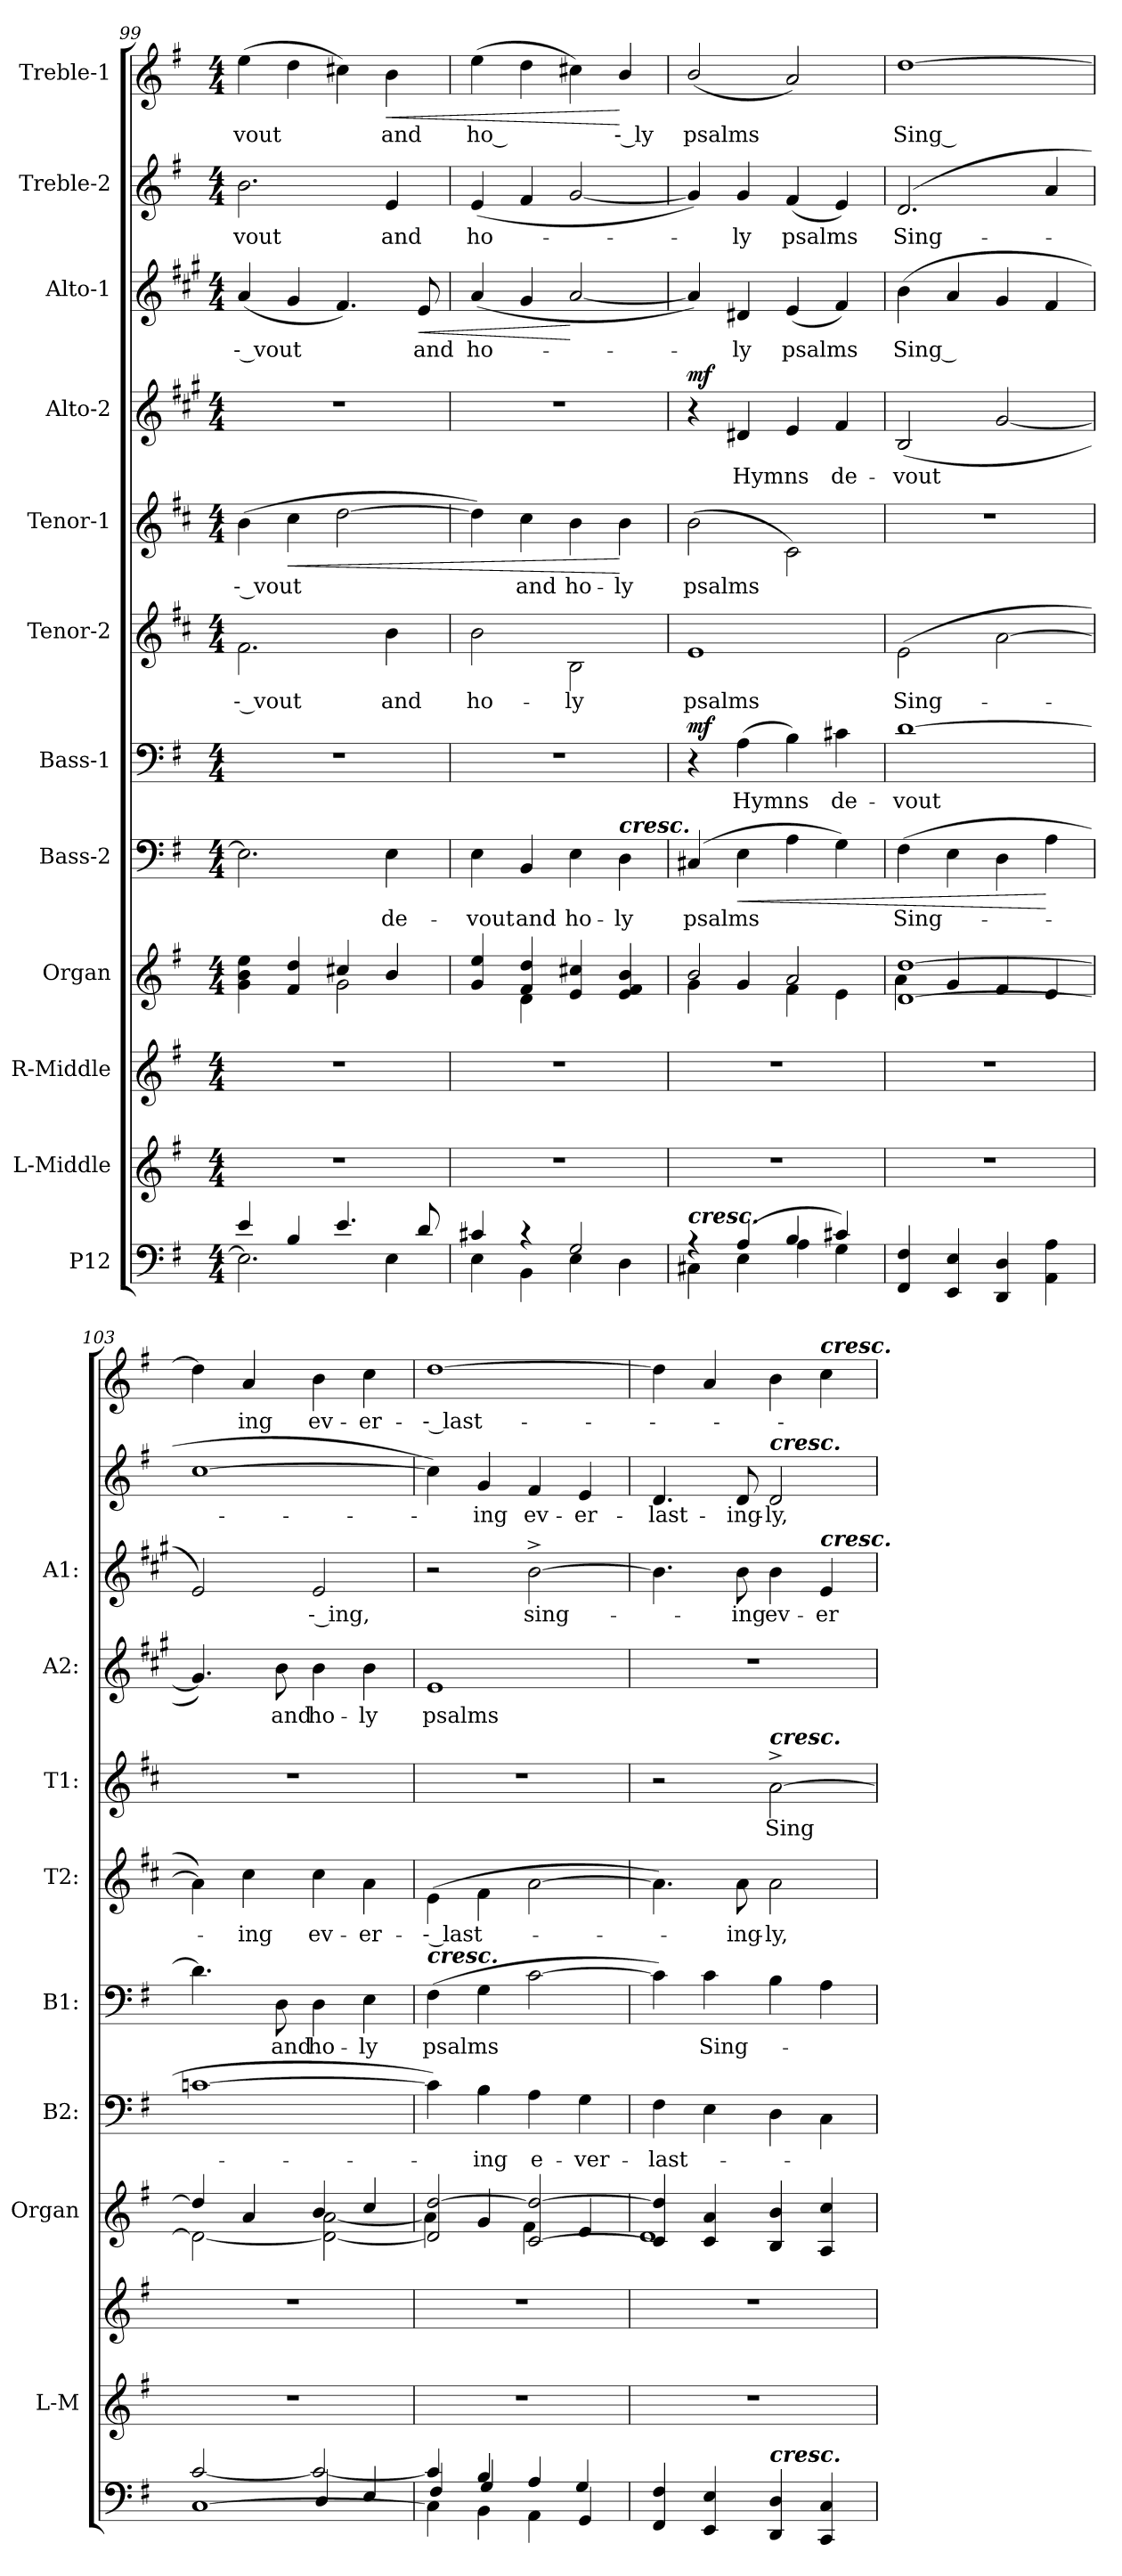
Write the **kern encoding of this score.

**kern	**kern	**kern	**kern	**kern	**text	**dynam	**kern	**text	**dynam	**kern	**text	**kern	**text	**dynam	**kern	**text	**dynam	**kern	**text	**dynam	**kern	**text	**kern	**text	**dynam
*part12	*part11	*part10	*part9	*part8	*part8	*part8	*part7	*part7	*part7	*part6	*part6	*part5	*part5	*part5	*part4	*part4	*part4	*part3	*part3	*part3	*part2	*part2	*part1	*part1	*part1
*staff12	*staff11	*staff10	*staff9	*staff8	*staff8	*staff8	*staff7	*staff7	*staff7	*staff6	*staff6	*staff5	*staff5	*staff5	*staff4	*staff4	*staff4	*staff3	*staff3	*staff3	*staff2	*staff2	*staff1	*staff1	*staff1
*I"P12	*I"L-Middle	*I"R-Middle	*I"Organ	*I"Bass-2	*	*	*I"Bass-1	*	*	*I"Tenor-2	*	*I"Tenor-1	*	*	*I"Alto-2	*	*	*I"Alto-1	*	*	*I"Treble-2	*	*I"Treble-1	*	*
*	*I'L-M	*	*I'Organ	*I'B2:	*	*	*I'B1:	*	*	*I'T2:	*	*I'T1:	*	*	*I'A2:	*	*	*I'A1:	*	*	*	*	*	*	*
!!LO:PB:g=z
*clefF4	*clefG2	*clefG2	*clefG2	*clefF4	*	*	*clefF4	*	*	*clefG2	*	*clefG2	*	*	*clefG2	*	*	*clefG2	*	*	*clefG2	*	*clefG2	*	*
*	*	*	*	*	*	*	*	*	*	*ITrd4c7	*	*ITrd4c7	*	*	*ITrd1c2	*	*	*ITrd1c2	*	*	*ITrd-7c-12	*	*ITrd-7c-12	*	*
*k[f#]	*k[f#]	*k[f#]	*k[f#]	*k[f#]	*	*	*k[f#]	*	*	*k[f#]	*	*k[f#]	*	*	*k[f#]	*	*	*k[f#]	*	*	*k[f#]	*	*k[f#]	*	*
*G:	*G:	*G:	*G:	*G:	*	*	*G:	*	*	*G:	*	*G:	*	*	*G:	*	*	*G:	*	*	*G:	*	*G:	*	*
*M4/4	*M4/4	*M4/4	*M4/4	*M4/4	*	*	*M4/4	*	*	*M4/4	*	*M4/4	*	*	*M4/4	*	*	*M4/4	*	*	*M4/4	*	*M4/4	*	*
=99	=99	=99	=99	=99	=99	=99	=99	=99	=99	=99	=99	=99	=99	=99	=99	=99	=99	=99	=99	=99	=99	=99	=99	=99	=99
*^	*	*	*^	*	*	*	*	*	*	*	*	*	*	*	*	*	*	*	*	*	*	*	*	*	*
!	!	!	!	!	!	!	!	!	!	!	!	!	!LO:LY:b	!	!LO:LY:b	!	!	!	!	!	!LO:LY:b	!	!	!LO:LY:b	!	!LO:LY:b	!
4e/	2.E\]	1r	1r	4g\ 4b\ 4ee\	2ryy	2.E\]	.	.	1r	.	.	2.B\	-- vout	(>4e\	-- vout	.	1r	.	.	(<4g/	-- vout	.	2.bb\	-vout	(>4eee\	-vout	.
!	!	!	!	!	!	!	!	!	!	!	!	!	!	!	!	!LO:HP:b	!	!	!	!	!	!	!	!	!	!	!
4B/	.	.	.	4f#/ 4dd/	.	.	.	.	.	.	.	.	.	4f#\	.	<	.	.	.	4f#/	.	.	.	.	4ddd\	.	.
4.e/	.	.	.	4cc#X/	2g\	.	.	.	.	.	.	.	.	[2g\	.	.	.	.	.	4.e/)	.	.	.	.	4ccc#X\)	.	.
!	!	!	!	!	!	!	!LO:LY:b	!	!	!	!	!	!LO:LY:b	!	!	!	!	!	!	!	!	!	!	!LO:LY:b	!	!LO:LY:b	!LO:HP:b
.	4E\	.	.	4b/	.	4E\	de-	.	.	.	.	4e\	and	.	.	.	.	.	.	.	.	.	4ee/	and	4bb\	and	<
!	!	!	!	!	!	!	!	!	!	!	!	!	!	!	!	!	!	!	!	!	!LO:LY:b	!LO:HP:b	!	!	!	!	!
8d/	.	.	.	.	.	.	.	.	.	.	.	.	.	.	.	.	.	.	.	8d/	and	<	.	.	.	.	.
=100	=100	=100	=100	=100	=100	=100	=100	=100	=100	=100	=100	=100	=100	=100	=100	=100	=100	=100	=100	=100	=100	=100	=100	=100	=100	=100	=100
!	!	!	!	!	!	!	!LO:LY:b	!	!	!	!	!	!LO:LY:b	!	!	!	!	!	!	!	!LO:LY:b	!	!	!LO:LY:b	!	!LO:LY:b	!
4c#X/	4E\	1r	1r	4g/ 4ee/	4ryy	4E\	-vout	.	1r	.	.	2e\	ho-	4g\])	.	.	1r	.	.	(<4g/	ho-	.	(<4ee/	ho-	(>4eee\	ho --	.
!	!	!	!	!	!	!	!LO:LY:b	!	!	!	!	!	!	!	!LO:LY:b	!	!	!	!	!	!	!	!	!	!	!	!
4r	4BB\	.	.	4f#/ 4dd/	4d\	4BB/	and	.	.	.	.	.	.	4f#\	and	.	.	.	.	4f#/	.	.	4ff#/	.	4ddd\	.	.
!	!	!	!	!	!	!	!LO:LY:b	!	!	!	!	!	!LO:LY:b	!	!LO:LY:b	!	!	!	!	!	!	!	!	!	!	!	!
2G/	4E\	.	.	4e/ 4cc#X/	2ryy	4E\	ho-	.	.	.	.	2E\	-ly	4e\	ho-	.	.	.	.	[2g/	.	[	[2gg/	.	4ccc#X\)	.	.
!	!	!	!	!	!	!LO:TX:a:Bi:t=cresc.	!	!	!	!	!	!	!	!	!	!	!	!	!	!	!	!	!	!	!	!	!
!	!	!	!	!	!	!	!LO:LY:b	!	!	!	!	!	!	!	!LO:LY:b	!	!	!	!	!	!	!	!	!	!	!LO:LY:b	!
.	4D\	.	.	4e/ 4f#/ 4b/	.	4D\	-ly	.	.	.	.	.	.	4e\	-ly	[	.	.	.	.	.	.	.	.	4bb/	-- ly	[
=101	=101	=101	=101	=101	=101	=101	=101	=101	=101	=101	=101	=101	=101	=101	=101	=101	=101	=101	=101	=101	=101	=101	=101	=101	=101	=101	=101
!LO:TX:a:Bi:t=cresc.	!	!	!	!	!	!	!	!	!	!	!	!	!	!	!	!	!	!	!	!	!	!	!	!	!	!	!
!	!	!	!	!	!	!	!LO:LY:b	!	!	!	!LO:DY:b	!	!LO:LY:b	!	!LO:LY:b	!	!	!	!LO:DY:b	!	!	!	!	!	!	!LO:LY:b	!
4r	4C#X\	1r	1r	4g\	2b/	(>4C#X/	psalms	.	4r	.	mf	1A	psalms	(>2e\	psalms	.	4r	.	mf	4g/])	.	.	4gg/])	.	(<2bb/	psalms	.
!	!	!	!	!	!	!	!	!LO:HP:b	!	!LO:LY:b	!	!	!	!	!	!	!	!LO:LY:b	!	!	!LO:LY:b	!	!	!LO:LY:b	!	!	!
(>4A/	4E\	.	.	4g/	.	4E\	.	<	(>4A\	Hymns	.	.	.	.	.	.	4c#X/	Hymns	.	4c#X/	-ly	.	4gg/	-ly	.	.	.
!	!	!	!	!	!	!	!	!	!	!	!	!	!	!	!	!	!	!	!	!	!LO:LY:b	!	!	!LO:LY:b	!	!	!
4B/	4A\	.	.	4f#\	2a/	4A\	.	.	4B\)	.	.	.	.	2F#\)	.	.	4d/	.	.	(<4d/	psalms	.	(<4ff#/	psalms	2aa/)	.	.
!	!	!	!	!	!	!	!	!	!	!LO:LY:b	!	!	!	!	!	!	!	!LO:LY:b	!	!	!	!	!	!	!	!	!
4c#X/)	4G\	.	.	4e\	.	4G\)	.	.	4c#X\	de-	.	.	.	.	.	.	4e/	de-	.	4e/)	.	.	4ee/)	.	.	.	.
=102	=102	=102	=102	=102	=102	=102	=102	=102	=102	=102	=102	=102	=102	=102	=102	=102	=102	=102	=102	=102	=102	=102	=102	=102	=102	=102	=102
!	!	!	!	!	!	!	!LO:LY:b	!	!	!LO:LY:b	!	!	!LO:LY:b	!	!	!	!	!LO:LY:b	!	!	!LO:LY:b	!	!	!LO:LY:b	!	!LO:LY:b	!
*v	*v	*	*	*	*	*	*	*	*	*	*	*	*	*	*	*	*	*	*	*	*	*	*	*	*	*	*
4FF#/ 4F#/	1r	1r	[1d [1dd	4a\	(>4F#\	Sing-	.	[1d	-vout	.	(>2A\	Sing-	1r	.	.	(<2A/	-vout	.	(>4a\	Sing --	.	(>2.dd/	Sing-	[1ddd	Sing --	.
4EE/ 4E/	.	.	.	4g/	4E\	.	.	.	.	.	.	.	.	.	.	.	.	.	4g/	.	.	.	.	.	.	.
4DD/ 4D/	.	.	.	4f#/	4D\	.	.	.	.	.	[2d\	.	.	.	.	[2f#/	.	.	4f#/	.	.	.	.	.	.	.
4AA\ 4A\	.	.	.	4e/	4A\	.	[	.	.	.	.	.	.	.	.	.	.	.	4e/	.	.	4aa/	.	.	.	.
=103	=103	=103	=103	=103	=103	=103	=103	=103	=103	=103	=103	=103	=103	=103	=103	=103	=103	=103	=103	=103	=103	=103	=103	=103	=103	=103
*^	*	*	*	*	*	*	*	*	*	*	*	*	*	*	*	*	*	*	*	*	*	*	*	*	*	*
*	*^	*	*	*	*	*	*	*	*	*	*	*	*	*	*	*	*	*	*	*	*	*	*	*	*	*	*
!	!	!	!	!	!	!	!	!	!	!	!	!	!	!	!	!	!	!	!	!	!	!	!	!	!	!	!LO:LY:b	!
[1C	[2c/	2ryy	1r	1r	4dd/]	2d\_	[1cn	.	.	4.d\]	.	.	4d\])	.	1r	.	.	4.f#/])	.	.	2d/)	.	.	[1ccc	.	4ddd\]	--	.
!	!	!	!	!	!	!	!	!	!	!	!	!	!	!LO:LY:b	!	!	!	!	!	!	!	!	!	!	!	!	!LO:LY:b	!
.	.	.	.	.	4a/	.	.	.	.	.	.	.	4f#\	-ing	.	.	.	.	.	.	.	.	.	.	.	4aa/	ing	.
!	!	!	!	!	!	!	!	!	!	!	!LO:LY:b	!	!	!	!	!	!	!	!LO:LY:b	!	!	!	!	!	!	!	!	!
.	.	.	.	.	.	.	.	.	.	8D\	and	.	.	.	.	.	.	8a\	and	.	.	.	.	.	.	.	.	.
!	!	!	!	!	!	!	!	!	!	!	!LO:LY:b	!	!	!LO:LY:b	!	!	!	!	!LO:LY:b	!	!	!LO:LY:b	!	!	!	!	!LO:LY:b	!
.	2c/_	4D/	.	.	4b/	2d\_ [2a\	.	.	.	4D\	ho-	.	4f#\	ev-	.	.	.	4a\	ho-	.	2d/	-- ing,	.	.	.	4bb\	ev-	.
!	!	!	!	!	!	!	!	!	!	!	!LO:LY:b	!	!	!LO:LY:b	!	!	!	!	!LO:LY:b	!	!	!	!	!	!	!	!LO:LY:b	!
.	.	4E/	.	.	4cc/	.	.	.	.	4E\	-ly	.	4d\	-er-	.	.	.	4a\	-ly	.	.	.	.	.	.	4ccc\	-er-	.
!!LO:PB:g=z
=104	=104	=104	=104	=104	=104	=104	=104	=104	=104	=104	=104	=104	=104	=104	=104	=104	=104	=104	=104	=104	=104	=104	=104	=104	=104	=104	=104	=104
!	!	!	!	!	!	!	!	!	!	!LO:TX:a:Bi:t=cresc.	!	!	!	!	!	!	!	!	!	!	!	!	!	!	!	!	!	!
!	!	!	!	!	!	!	!	!	!	!	!LO:LY:b	!	!	!LO:LY:b	!	!	!	!	!LO:LY:b	!	!	!	!	!	!	!	!LO:LY:b	!
4C\]	4c/]	4F#/	1r	1r	2d/] [2dd/	4a\]	4c\])	.	.	(>4F#\	psalms	.	(>4A\	-- last-	1r	.	.	1d	psalms	.	2r	.	.	4ccc\])	.	[1ddd	-- last-	.
!	!	!	!	!	!	!	!	!LO:LY:b	!	!	!	!	!	!	!	!	!	!	!	!	!	!	!	!	!LO:LY:b	!	!	!
4BB\	4B/	4G/	.	.	.	4g/	4B\	-ing	.	4G\	.	.	4B\	.	.	.	.	.	.	.	.	.	.	4gg/	-ing	.	.	.
!	!	!	!	!	!	!	!	!LO:LY:b	!	!	!	!	!	!	!	!	!	!	!	!	!	!LO:LY:b	!	!	!LO:LY:b	!	!	!
4AA\	4A/	2ryy	.	.	[2c/ 2dd/_	4f#\	4A\	e-	.	[2c\	.	.	[2d\	.	.	.	.	.	.	.	[2a^\	sing-	.	4ff#/	ev-	.	.	.
!	!	!	!	!	!	!	!	!LO:LY:b	!	!	!	!	!	!	!	!	!	!	!	!	!	!	!	!	!LO:LY:b	!	!	!
4GG/	4G/	.	.	.	.	4e/	4G\	-ver-	.	.	.	.	.	.	.	.	.	.	.	.	.	.	.	4ee/	-er-	.	.	.
*	*v	*v	*	*	*	*	*	*	*	*	*	*	*	*	*	*	*	*	*	*	*	*	*	*	*	*	*	*
=105	=105	=105	=105	=105	=105	=105	=105	=105	=105	=105	=105	=105	=105	=105	=105	=105	=105	=105	=105	=105	=105	=105	=105	=105	=105	=105	=105
!	!	!	!	!	!	!	!LO:LY:b	!	!	!	!	!	!	!	!	!	!	!	!	!	!	!	!	!LO:LY:b	!	!	!
*v	*v	*	*	*	*	*	*	*	*	*	*	*	*	*	*	*	*	*	*	*	*	*	*	*	*	*	*
4FF#/ 4F#/	1r	1r	4c/] 4dd/]	1d	4F#\	-last-	.	4c\])	.	.	4.d\])	.	2r	.	.	1r	.	.	4.a\]	.	.	4.dd/	-last-	4ddd\]	.	.
!	!	!	!	!	!	!	!	!	!LO:LY:b	!	!	!	!	!	!	!	!	!	!	!	!	!	!	!	!	!
4EE/ 4E/	.	.	4c/ 4a/	.	4E\	.	.	4c\	Sing-	.	.	.	.	.	.	.	.	.	.	.	.	.	.	4aa/	.	.
!	!	!	!	!	!	!	!	!	!	!	!	!LO:LY:b	!	!	!	!	!	!	!	!LO:LY:b	!	!	!LO:LY:b	!	!	!
.	.	.	.	.	.	.	.	.	.	.	8d\	-ing-	.	.	.	.	.	.	8a\	-ing	.	8dd/	-ing-	.	.	.
!	!	!	!	!	!	!	!	!	!	!	!	!	!	!	!	!	!	!	!	!	!	!LO:TX:a:Bi:t=cresc.	!	!	!	!
!	!	!	!	!	!	!	!	!	!	!	!	!	!LO:TX:a:Bi:t=cresc.	!	!	!	!	!	!	!	!	!	!	!	!	!
!LO:TX:a:Bi:t=cresc.	!	!	!	!	!	!	!	!	!	!	!	!	!	!	!	!	!	!	!	!	!	!	!	!	!	!
!	!	!	!	!	!	!	!	!	!	!	!	!LO:LY:b	!	!LO:LY:b	!	!	!	!	!	!LO:LY:b	!	!	!LO:LY:b	!	!	!
4DD/ 4D/	.	.	4B/ 4b/	.	4D\	.	.	4B\	.	.	2d\	-ly,	[2d^\	Sing-	.	.	.	.	4a\	ev-	.	2dd/	-ly,	4bb\	.	.
!	!	!	!	!	!	!	!	!	!	!	!	!	!	!	!	!	!	!	!	!	!	!	!	!LO:TX:a:Bi:t=cresc.	!	!
!	!	!	!	!	!	!	!	!	!	!	!	!	!	!	!	!	!	!	!LO:TX:a:Bi:t=cresc.	!	!	!	!	!	!	!
!	!	!	!	!	!	!	!	!	!	!	!	!	!	!	!	!	!	!	!	!LO:LY:b	!	!	!	!	!	!
4CC/ 4C/	.	.	4A/ 4cc/	.	4C\	.	.	4A\	.	.	.	.	.	.	.	.	.	.	4d/	-er-	.	.	.	4ccc\	.	.
*	*	*	*v	*v	*	*	*	*	*	*	*	*	*	*	*	*	*	*	*	*	*	*	*	*	*	*
=	=	=	=	=	=	=	=	=	=	=	=	=	=	=	=	=	=	=	=	=	=	=	=	=	=
*-	*-	*-	*-	*-	*-	*-	*-	*-	*-	*-	*-	*-	*-	*-	*-	*-	*-	*-	*-	*-	*-	*-	*-	*-	*-
